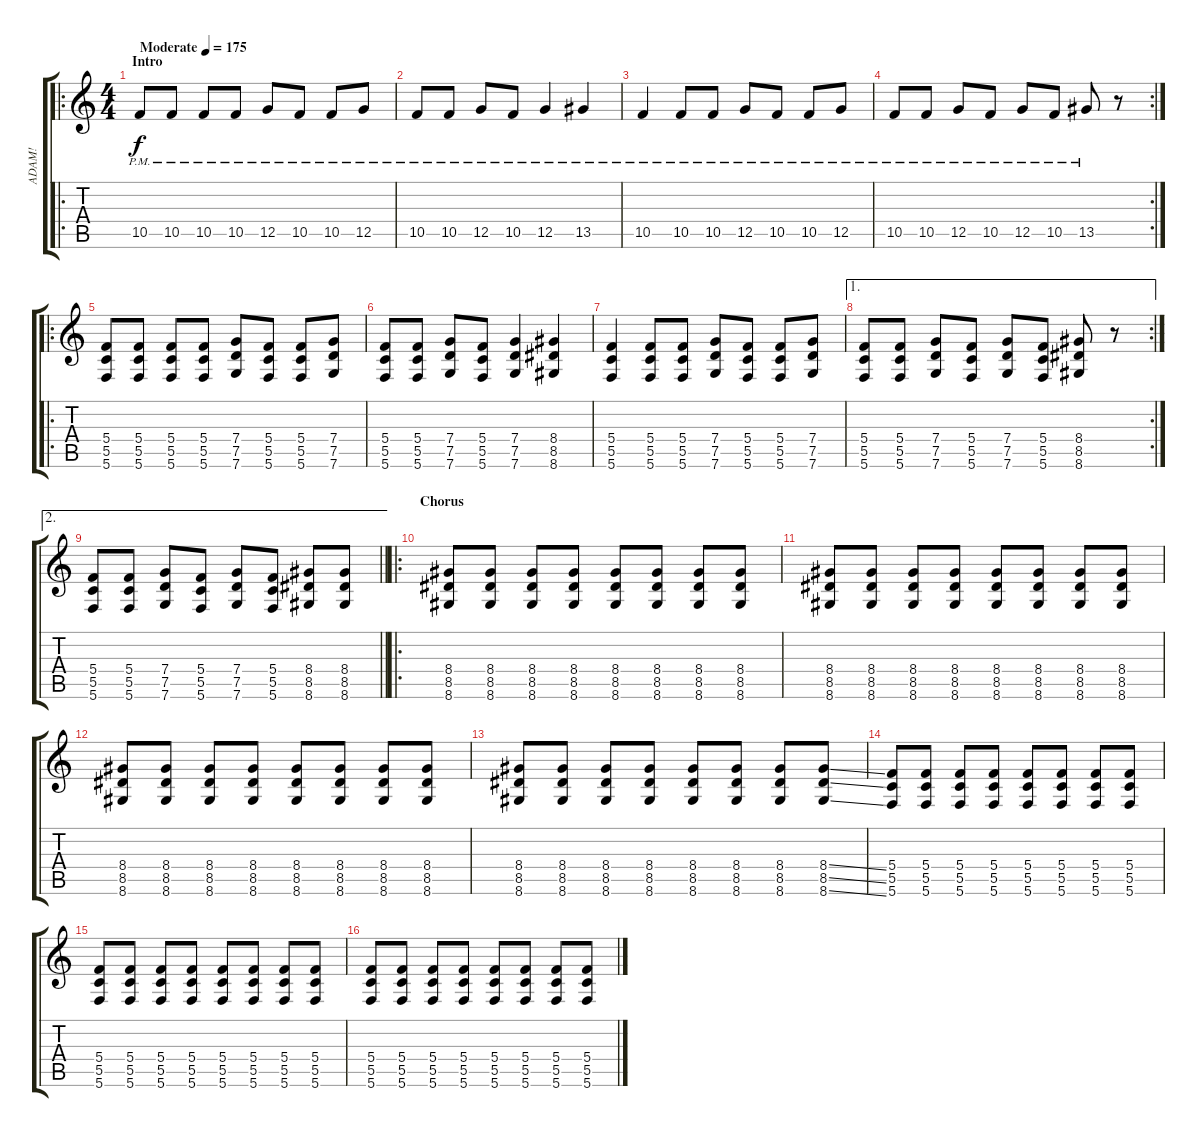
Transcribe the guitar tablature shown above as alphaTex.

\track ("ADAM!" "ADAM!") {instrument overdrivenguitar}
\staff {score tabs}
\tuning (D4 A3 F3 C3 G2 C2) {hide}
\ro
\ts (4 4)
\section ("" "Intro")
\tempo (175 "Moderate")
\clef g2
\ks c
10.5{pm}.8{dy f instrument overdrivenguitar} 10.5{pm}.8 10.5{pm}.8 10.5{pm}.8 12.5{pm}.8 10.5{pm}.8 10.5{pm}.8 12.5{pm}.8 |
10.5{pm}.8 10.5{pm}.8 12.5{pm}.8 10.5{pm}.8 12.5{pm}.4 13.5{pm}.4 |
10.5{pm}.4 10.5{pm}.8 10.5{pm}.8 12.5{pm}.8 10.5{pm}.8 10.5{pm}.8 12.5{pm}.8 |
\rc 2
10.5{pm}.8 10.5{pm}.8 12.5{pm}.8 10.5{pm}.8 12.5{pm}.8 10.5{pm}.8 13.5{pm}.8 r.8 |
\ro
(5.4 5.5 5.6).8 (5.4 5.5 5.6).8 (5.4 5.5 5.6).8 (5.4 5.5 5.6).8 (7.4 7.5 7.6).8 (5.4 5.5 5.6).8 (5.4 5.5 5.6).8 (7.4 7.5 7.6).8 |
(5.4 5.5 5.6).8 (5.4 5.5 5.6).8 (7.4 7.5 7.6).8 (5.4 5.5 5.6).8 (7.4 7.5 7.6).4 (8.4 8.5 8.6).4 |
(5.4 5.5 5.6).4 (5.4 5.5 5.6).8 (5.4 5.5 5.6).8 (7.4 7.5 7.6).8 (5.4 5.5 5.6).8 (5.4 5.5 5.6).8 (7.4 7.5 7.6).8 |
\ae 1
\rc 2
(5.4 5.5 5.6).8 (5.4 5.5 5.6).8 (7.4 7.5 7.6).8 (5.4 5.5 5.6).8 (7.4 7.5 7.6).8 (5.4 5.5 5.6).8 (8.4 8.5 8.6).8 r.8 |
\ae 2
\barLineRight lightlight
(5.4 5.5 5.6).8 (5.4 5.5 5.6).8 (7.4 7.5 7.6).8 (5.4 5.5 5.6).8 (7.4 7.5 7.6).8 (5.4 5.5 5.6).8 (8.4 8.5 8.6).8 (8.4 8.5 8.6).8 |
\ro
\section ("" "Chorus")
(8.4 8.5 8.6).8 (8.4 8.5 8.6).8 (8.4 8.5 8.6).8 (8.4 8.5 8.6).8 (8.4 8.5 8.6).8 (8.4 8.5 8.6).8 (8.4 8.5 8.6).8 (8.4 8.5 8.6).8 |
(8.4 8.5 8.6).8 (8.4 8.5 8.6).8 (8.4 8.5 8.6).8 (8.4 8.5 8.6).8 (8.4 8.5 8.6).8 (8.4 8.5 8.6).8 (8.4 8.5 8.6).8 (8.4 8.5 8.6).8 |
(8.4 8.5 8.6).8 (8.4 8.5 8.6).8 (8.4 8.5 8.6).8 (8.4 8.5 8.6).8 (8.4 8.5 8.6).8 (8.4 8.5 8.6).8 (8.4 8.5 8.6).8 (8.4 8.5 8.6).8 |
(8.4 8.5 8.6).8 (8.4 8.5 8.6).8 (8.4 8.5 8.6).8 (8.4 8.5 8.6).8 (8.4 8.5 8.6).8 (8.4 8.5 8.6).8 (8.4 8.5 8.6).8 (8.4{ss} 8.5{ss} 8.6{ss}).8 |
(5.4 5.5 5.6).8 (5.4 5.5 5.6).8 (5.4 5.5 5.6).8 (5.4 5.5 5.6).8 (5.4 5.5 5.6).8 (5.4 5.5 5.6).8 (5.4 5.5 5.6).8 (5.4 5.5 5.6).8 |
(5.4 5.5 5.6).8 (5.4 5.5 5.6).8 (5.4 5.5 5.6).8 (5.4 5.5 5.6).8 (5.4 5.5 5.6).8 (5.4 5.5 5.6).8 (5.4 5.5 5.6).8 (5.4 5.5 5.6).8 |
(5.4 5.5 5.6).8 (5.4 5.5 5.6).8 (5.4 5.5 5.6).8 (5.4 5.5 5.6).8 (5.4 5.5 5.6).8 (5.4 5.5 5.6).8 (5.4 5.5 5.6).8 (5.4 5.5 5.6).8
